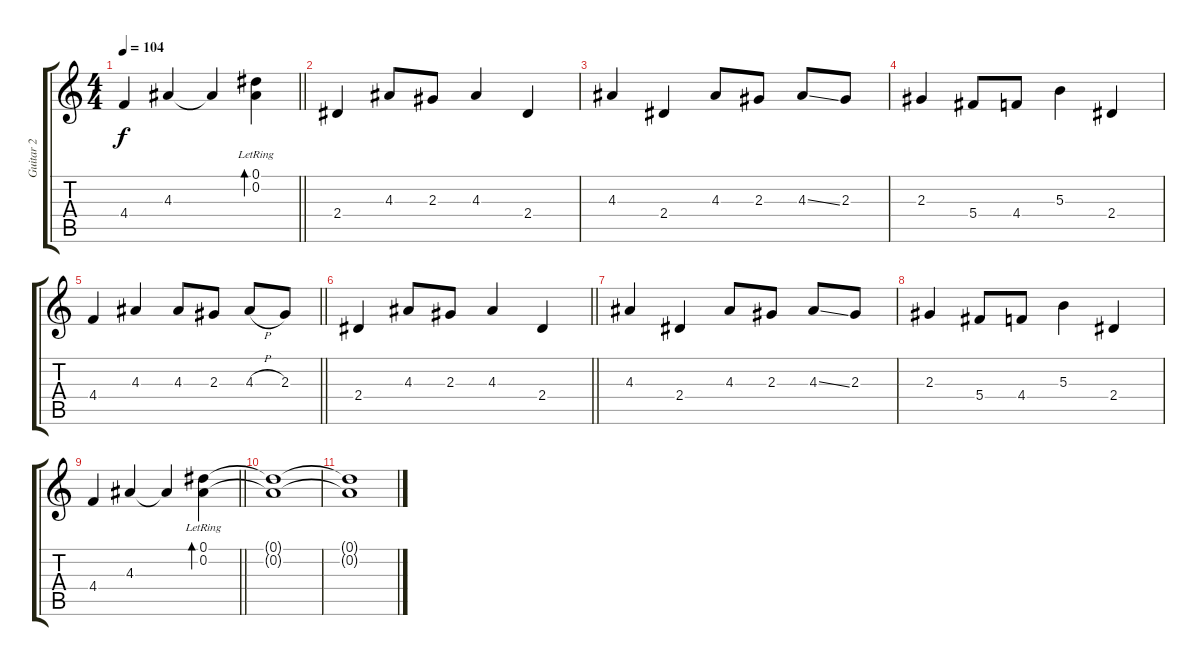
\track ("Guitar 2" "Guitar 2") {instrument electricguitarclean}
\staff {score tabs}
\tuning (Eb4 Bb3 Gb3 Db3 Ab2 Eb2) {hide}
\ts (4 4)
\tempo 104
\clef g2
\barLineRight lightlight
\ks c
4.4.4{dy f} 4.3.4 4.3{t}.4 (0.1{lr} 0.2{lr}).4{bd 60} |
\section ("" "")
2.4.4 4.3.8 2.3.8 4.3.4 2.4.4 |
4.3.4 2.4.4 4.3.8 2.3.8 4.3{ss}.8 2.3.8 |
2.3.4 5.4.8 4.4.8 5.3.4 2.4.4 |
\barLineRight lightlight
4.4.4 4.3.4 4.3.8 2.3.8 4.3{h}.8 2.3.8 |
\barLineRight lightlight
2.4.4 4.3.8 2.3.8 4.3.4 2.4.4 |
\section ("" "")
4.3.4 2.4.4 4.3.8 2.3.8 4.3{ss}.8 2.3.8 |
2.3.4 5.4.8 4.4.8 5.3.4 2.4.4 |
\barLineRight lightlight
4.4.4 4.3.4 4.3{t}.4 (0.1{lr} 0.2{lr}).4{bd 60} |
\section ("" "")
(0.1{t} 0.2{t}).1 |
(0.1{t} 0.2{t}).1
